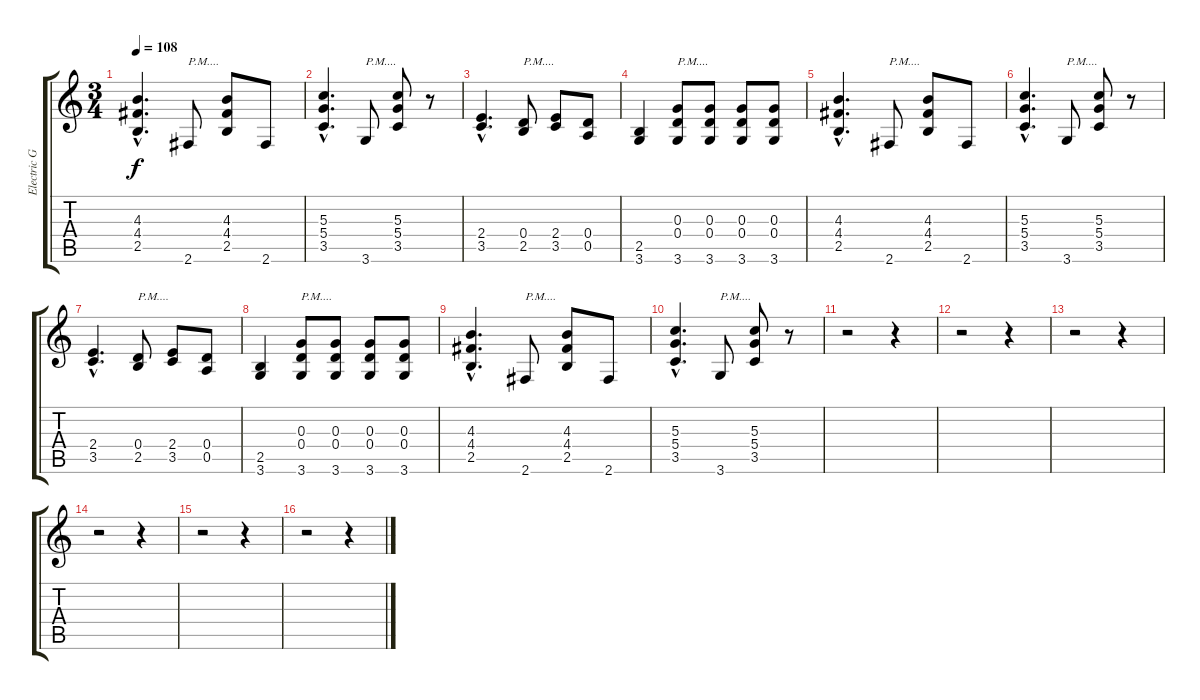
\track ("Electric Guitar (Riff A)" "Electric G") {instrument electricguitarclean}
\staff {score tabs}
\tuning (E4 B3 G3 D3 A2 E2) {hide}
\ts (3 4)
\tempo 108
\clef g2
\ks c
(4.3{hac} 4.4{hac} 2.5{hac}).4{d dy f} 2.6.8{txt "P.M...."} (4.3 4.4 2.5).8 2.6.8 |
(5.3{hac} 5.4{hac} 3.5{hac}).4{d} 3.6.8{txt "P.M...."} (5.3 5.4 3.5).8 r.8 |
(2.4{hac} 3.5{hac}).4{d} (0.4 2.5).8{txt "P.M...."} (2.4 3.5).8 (0.4 0.5).8 |
(2.5 3.6).4 (0.3 0.4 3.6).8{txt "P.M...."} (0.3 0.4 3.6).8 (0.3 0.4 3.6).8 (0.3 0.4 3.6).8 |
(4.3{hac} 4.4{hac} 2.5{hac}).4{d} 2.6.8{txt "P.M...."} (4.3 4.4 2.5).8 2.6.8 |
(5.3{hac} 5.4{hac} 3.5{hac}).4{d} 3.6.8{txt "P.M...."} (5.3 5.4 3.5).8 r.8 |
(2.4{hac} 3.5{hac}).4{d} (0.4 2.5).8{txt "P.M...."} (2.4 3.5).8 (0.4 0.5).8 |
(2.5 3.6).4 (0.3 0.4 3.6).8{txt "P.M...."} (0.3 0.4 3.6).8 (0.3 0.4 3.6).8 (0.3 0.4 3.6).8 |
(4.3{hac} 4.4{hac} 2.5{hac}).4{d} 2.6.8{txt "P.M...."} (4.3 4.4 2.5).8 2.6.8 |
(5.3{hac} 5.4{hac} 3.5{hac}).4{d} 3.6.8{txt "P.M...."} (5.3 5.4 3.5).8 r.8 |
r.2 r.4 |
r.2 r.4 |
r.2 r.4 |
r.2 r.4 |
r.2 r.4 |
r.2 r.4
